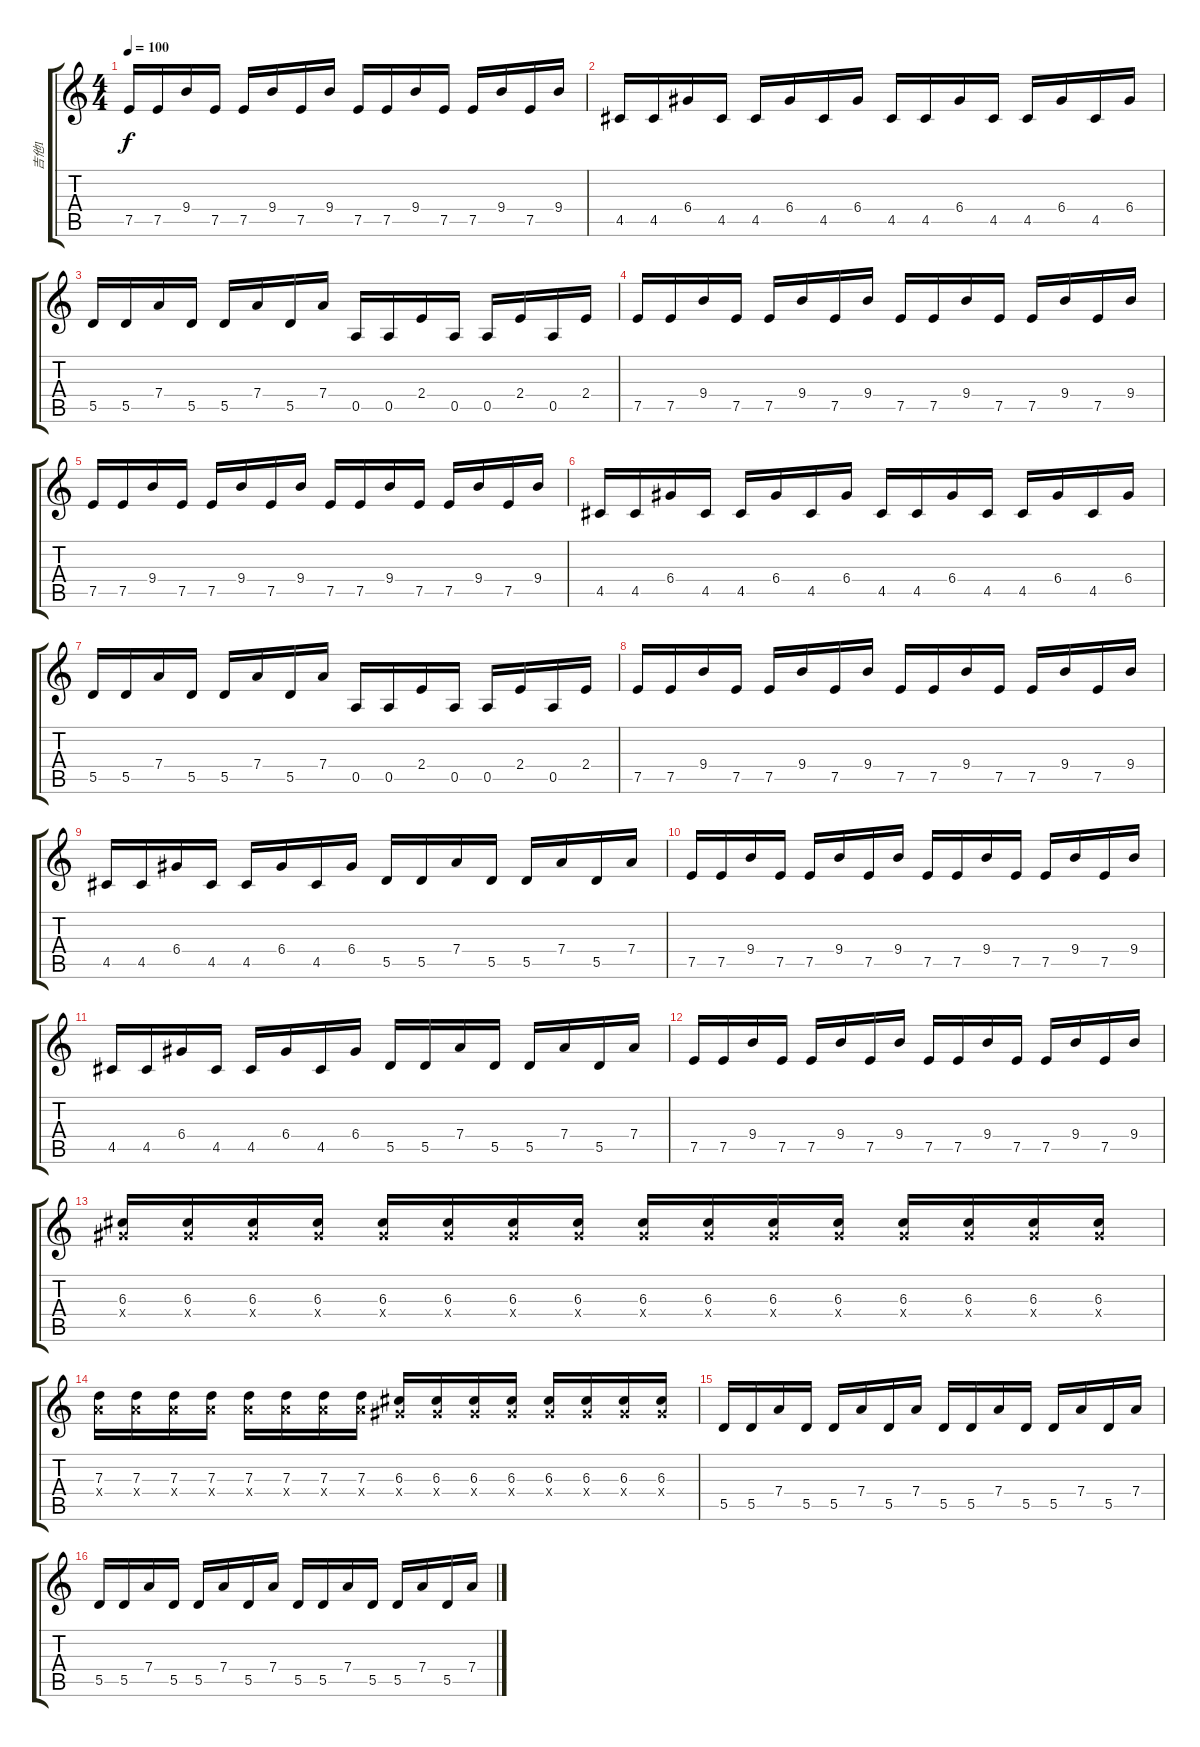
\track ("吉他1" "吉他1") {instrument electricguitarmuted}
\staff {score tabs}
\tuning (E4 B3 G3 D3 A2 E2) {hide}
\ts (4 4)
\tempo 100
\clef g2
\ks c
7.5.16{dy f instrument electricguitarmuted} 7.5.16 9.4.16 7.5.16 7.5.16 9.4.16 7.5.16 9.4.16 7.5.16 7.5.16 9.4.16 7.5.16 7.5.16 9.4.16 7.5.16 9.4.16 |
4.5.16 4.5.16 6.4.16 4.5.16 4.5.16 6.4.16 4.5.16 6.4.16 4.5.16 4.5.16 6.4.16 4.5.16 4.5.16 6.4.16 4.5.16 6.4.16 |
5.5.16 5.5.16 7.4.16 5.5.16 5.5.16 7.4.16 5.5.16 7.4.16 0.5.16 0.5.16 2.4.16 0.5.16 0.5.16 2.4.16 0.5.16 2.4.16 |
7.5.16 7.5.16 9.4.16 7.5.16 7.5.16 9.4.16 7.5.16 9.4.16 7.5.16 7.5.16 9.4.16 7.5.16 7.5.16 9.4.16 7.5.16 9.4.16 |
7.5.16 7.5.16 9.4.16 7.5.16 7.5.16 9.4.16 7.5.16 9.4.16 7.5.16 7.5.16 9.4.16 7.5.16 7.5.16 9.4.16 7.5.16 9.4.16 |
4.5.16 4.5.16 6.4.16 4.5.16 4.5.16 6.4.16 4.5.16 6.4.16 4.5.16 4.5.16 6.4.16 4.5.16 4.5.16 6.4.16 4.5.16 6.4.16 |
5.5.16 5.5.16 7.4.16 5.5.16 5.5.16 7.4.16 5.5.16 7.4.16 0.5.16 0.5.16 2.4.16 0.5.16 0.5.16 2.4.16 0.5.16 2.4.16 |
7.5.16 7.5.16 9.4.16 7.5.16 7.5.16 9.4.16 7.5.16 9.4.16 7.5.16 7.5.16 9.4.16 7.5.16 7.5.16 9.4.16 7.5.16 9.4.16 |
4.5.16 4.5.16 6.4.16 4.5.16 4.5.16 6.4.16 4.5.16 6.4.16 5.5.16 5.5.16 7.4.16 5.5.16 5.5.16 7.4.16 5.5.16 7.4.16 |
7.5.16 7.5.16 9.4.16 7.5.16 7.5.16 9.4.16 7.5.16 9.4.16 7.5.16 7.5.16 9.4.16 7.5.16 7.5.16 9.4.16 7.5.16 9.4.16 |
4.5.16 4.5.16 6.4.16 4.5.16 4.5.16 6.4.16 4.5.16 6.4.16 5.5.16 5.5.16 7.4.16 5.5.16 5.5.16 7.4.16 5.5.16 7.4.16 |
7.5.16 7.5.16 9.4.16 7.5.16 7.5.16 9.4.16 7.5.16 9.4.16 7.5.16 7.5.16 9.4.16 7.5.16 7.5.16 9.4.16 7.5.16 9.4.16 |
(6.3 6.4{x}).16 (6.3 6.4{x}).16 (6.3 6.4{x}).16 (6.3 6.4{x}).16 (6.3 6.4{x}).16 (6.3 6.4{x}).16 (6.3 6.4{x}).16 (6.3 6.4{x}).16 (6.3 6.4{x}).16 (6.3 6.4{x}).16 (6.3 6.4{x}).16 (6.3 6.4{x}).16 (6.3 6.4{x}).16 (6.3 6.4{x}).16 (6.3 6.4{x}).16 (6.3 6.4{x}).16 |
(7.3 7.4{x}).16 (7.3 7.4{x}).16 (7.3 7.4{x}).16 (7.3 7.4{x}).16 (7.3 7.4{x}).16 (7.3 7.4{x}).16 (7.3 7.4{x}).16 (7.3 7.4{x}).16 (6.3 6.4{x}).16 (6.3 6.4{x}).16 (6.3 6.4{x}).16 (6.3 6.4{x}).16 (6.3 6.4{x}).16 (6.3 6.4{x}).16 (6.3 6.4{x}).16 (6.3 6.4{x}).16 |
5.5.16 5.5.16 7.4.16 5.5.16 5.5.16 7.4.16 5.5.16 7.4.16 5.5.16 5.5.16 7.4.16 5.5.16 5.5.16 7.4.16 5.5.16 7.4.16 |
5.5.16 5.5.16 7.4.16 5.5.16 5.5.16 7.4.16 5.5.16 7.4.16 5.5.16 5.5.16 7.4.16 5.5.16 5.5.16 7.4.16 5.5.16 7.4.16
